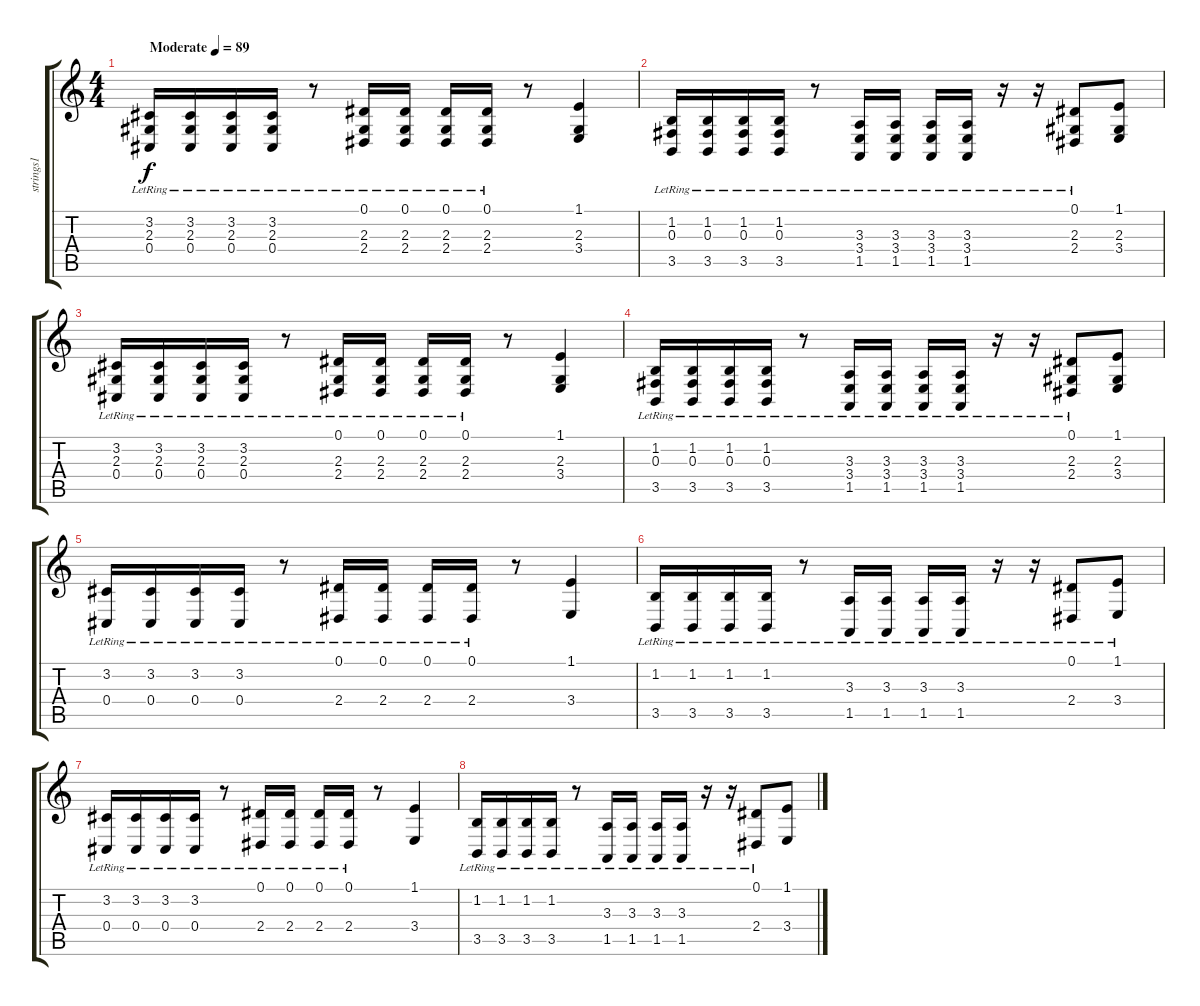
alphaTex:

\track ("strings1" "strings1") {instrument violin}
\staff {score tabs}
\tuning (Eb4 Bb3 Gb3 Db3 Ab2 Db2) {hide}
\ts (4 4)
\tempo (89 "Moderate")
\clef g2
\ks c
(3.2{lr} 2.3 0.4).16{dy f instrument violin} (3.2{lr} 2.3 0.4).16 (3.2{lr} 2.3 0.4).16 (3.2{lr} 2.3 0.4).16 r.8 (0.1{lr} 2.3 2.4).16 (0.1{lr} 2.3 2.4).16 (0.1{lr} 2.3 2.4).16 (0.1{lr} 2.3 2.4).16 r.8 (1.1 2.3 3.4).4 |
(1.2{lr} 0.3 3.5).16 (1.2{lr} 0.3 3.5).16 (1.2{lr} 0.3 3.5).16 (1.2{lr} 0.3 3.5).16 r.8 (3.3{lr} 3.4 1.5).16 (3.3{lr} 3.4 1.5).16 (3.3{lr} 3.4 1.5).16 (3.3{lr} 3.4 1.5).16 r.16 r.16 (0.1{lr} 2.3 2.4).8 (1.1 2.3 3.4).8 |
(3.2{lr} 2.3 0.4{lr}).16 (3.2{lr} 2.3 0.4{lr}).16 (3.2{lr} 2.3 0.4{lr}).16 (3.2{lr} 2.3 0.4{lr}).16 r.8 (0.1{lr} 2.3 2.4{lr}).16 (0.1{lr} 2.3 2.4{lr}).16 (0.1{lr} 2.3 2.4{lr}).16 (0.1{lr} 2.3 2.4{lr}).16 r.8 (1.1 2.3 3.4).4 |
(1.2{lr} 0.3 3.5{lr}).16 (1.2{lr} 0.3 3.5{lr}).16 (1.2{lr} 0.3 3.5{lr}).16 (1.2{lr} 0.3 3.5{lr}).16 r.8 (3.3{lr} 3.4 1.5{lr}).16 (3.3{lr} 3.4 1.5{lr}).16 (3.3{lr} 3.4 1.5{lr}).16 (3.3{lr} 3.4 1.5{lr}).16 r.16 r.16 (0.1{lr} 2.3 2.4{lr}).8 (1.1 2.3 3.4).8 |
(3.2{lr} 0.4{lr}).16 (3.2{lr} 0.4{lr}).16 (3.2{lr} 0.4{lr}).16 (3.2{lr} 0.4{lr}).16 r.8 (0.1{lr} 2.4{lr}).16 (0.1{lr} 2.4{lr}).16 (0.1{lr} 2.4{lr}).16 (0.1{lr} 2.4{lr}).16 r.8 (1.1 3.4).4 |
(1.2{lr} 3.5{lr}).16 (1.2{lr} 3.5{lr}).16 (1.2{lr} 3.5{lr}).16 (1.2{lr} 3.5{lr}).16 r.8 (3.3{lr} 1.5{lr}).16 (3.3{lr} 1.5{lr}).16 (3.3{lr} 1.5{lr}).16 (3.3{lr} 1.5{lr}).16 r.16 r.16 (0.1{lr} 2.4{lr}).8 (1.1 3.4{lr}).8 |
(3.2{lr} 0.4{lr}).16 (3.2{lr} 0.4{lr}).16 (3.2{lr} 0.4{lr}).16 (3.2{lr} 0.4{lr}).16 r.8 (0.1{lr} 2.4{lr}).16 (0.1{lr} 2.4{lr}).16 (0.1{lr} 2.4{lr}).16 (0.1{lr} 2.4{lr}).16 r.8 (1.1 3.4).4 |
(1.2{lr} 3.5{lr}).16 (1.2{lr} 3.5{lr}).16 (1.2{lr} 3.5{lr}).16 (1.2{lr} 3.5{lr}).16 r.8 (3.3{lr} 1.5{lr}).16 (3.3{lr} 1.5{lr}).16 (3.3{lr} 1.5{lr}).16 (3.3{lr} 1.5{lr}).16 r.16 r.16 (0.1{lr} 2.4{lr}).8 (1.1 3.4).8
